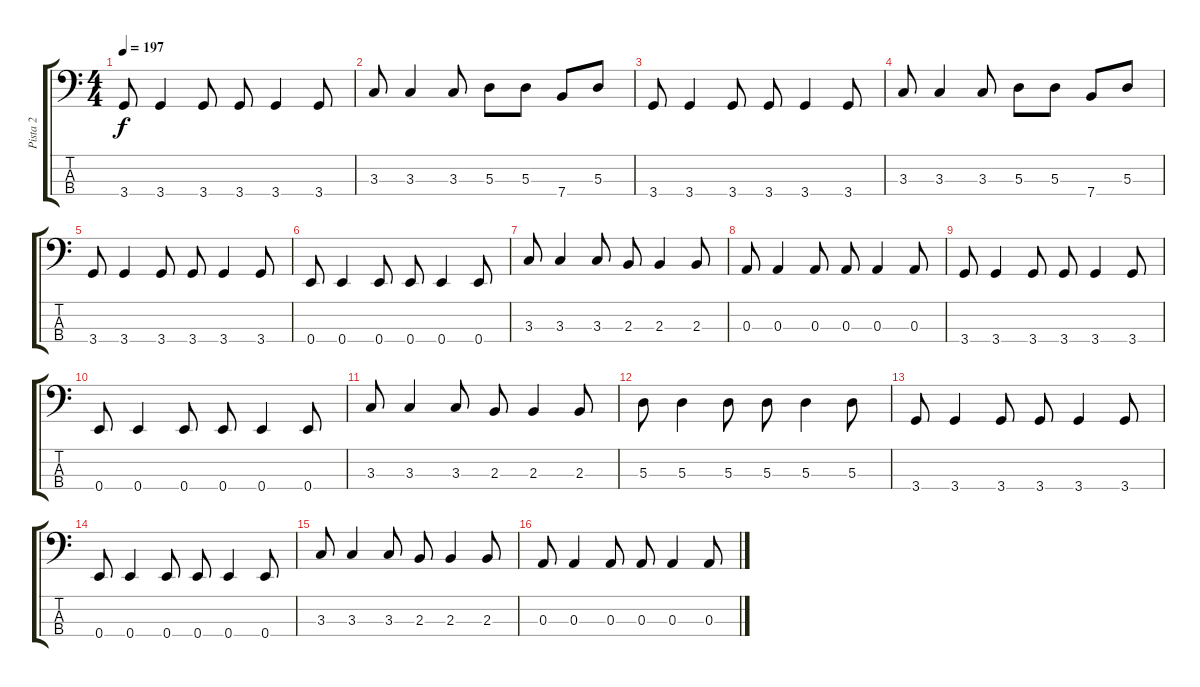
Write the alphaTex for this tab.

\track ("Pista 2" "Pista 2") {instrument electricbasspick}
\staff {score tabs}
\tuning (G2 D2 A1 E1) {hide}
\ts (4 4)
\tempo 197
\clef f4
\ks c
3.4.8{dy f} 3.4.4 3.4.8 3.4.8 3.4.4 3.4.8 |
3.3.8 3.3.4 3.3.8 5.3.8 5.3.8 7.4.8 5.3.8 |
3.4.8 3.4.4 3.4.8 3.4.8 3.4.4 3.4.8 |
3.3.8 3.3.4 3.3.8 5.3.8 5.3.8 7.4.8 5.3.8 |
3.4.8 3.4.4 3.4.8 3.4.8 3.4.4 3.4.8 |
0.4.8 0.4.4 0.4.8 0.4.8 0.4.4 0.4.8 |
3.3.8 3.3.4 3.3.8 2.3.8 2.3.4 2.3.8 |
0.3.8 0.3.4 0.3.8 0.3.8 0.3.4 0.3.8 |
3.4.8 3.4.4 3.4.8 3.4.8 3.4.4 3.4.8 |
0.4.8 0.4.4 0.4.8 0.4.8 0.4.4 0.4.8 |
3.3.8 3.3.4 3.3.8 2.3.8 2.3.4 2.3.8 |
5.3.8 5.3.4 5.3.8 5.3.8 5.3.4 5.3.8 |
3.4.8 3.4.4 3.4.8 3.4.8 3.4.4 3.4.8 |
0.4.8 0.4.4 0.4.8 0.4.8 0.4.4 0.4.8 |
3.3.8 3.3.4 3.3.8 2.3.8 2.3.4 2.3.8 |
0.3.8 0.3.4 0.3.8 0.3.8 0.3.4 0.3.8
